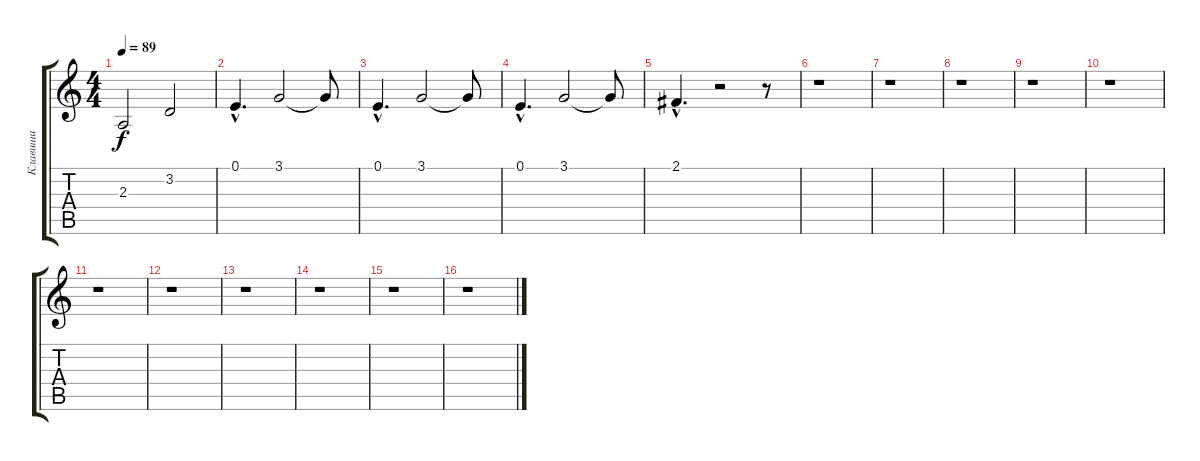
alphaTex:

\track ("Клавиши" "Клавиши") {instrument stringensemble1}
\staff {score tabs}
\tuning (E4 B3 G3 D3 A2 E2) {hide}
\ts (4 4)
\tempo 89
\clef g2
\ks c
2.3.2{dy f} 3.2.2 |
0.1{hac}.4{d} 3.1.2 3.1{t}.8 |
0.1{hac}.4{d} 3.1.2 3.1{t}.8 |
0.1{hac}.4{d} 3.1.2 3.1{t}.8 |
2.1{hac}.4{d} r.2 r.8 |
r.1 |
r.1 |
r.1 |
r.1 |
r.1 |
r.1 |
r.1 |
r.1 |
r.1 |
r.1 |
r.1
